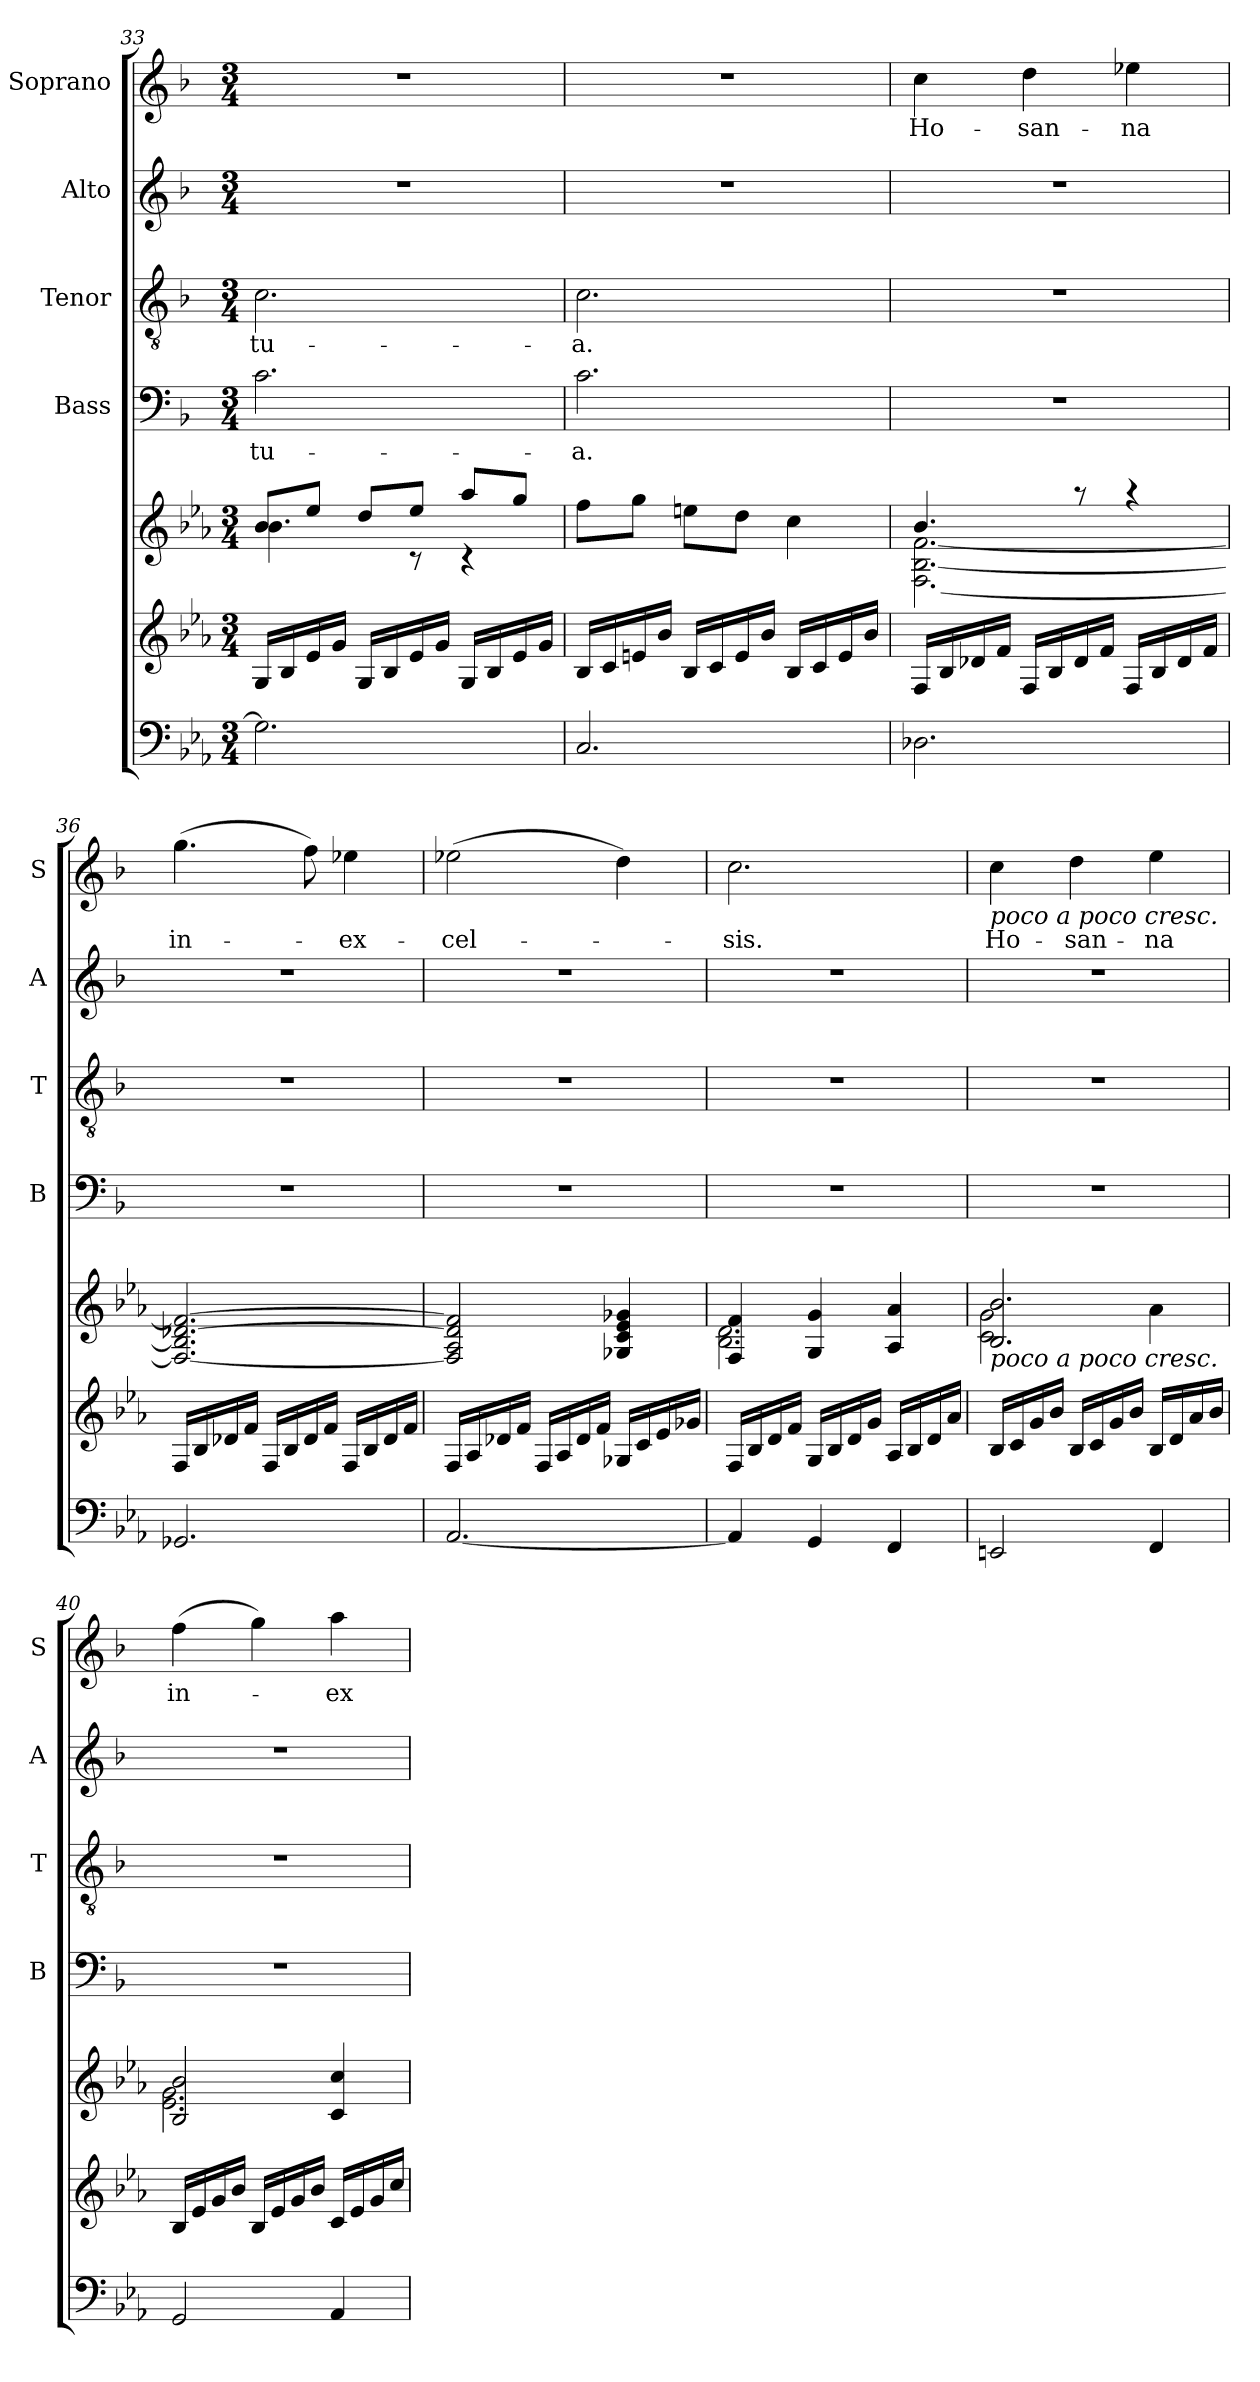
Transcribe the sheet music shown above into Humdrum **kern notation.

**kern	**kern	**kern	**kern	**text	**kern	**text	**kern	**kern	**text
*part6	*part5	*part5	*part4	*part4	*part3	*part3	*part2	*part1	*part1
*staff7	*staff6	*staff5	*staff4	*staff4	*staff3	*staff3	*staff2	*staff1	*staff1
*	*	*	*I"Bass	*	*I"Tenor	*	*I"Alto	*I"Soprano	*
*	*	*	*I'B	*	*I'T	*	*I'A	*I'S	*
*clefF4	*clefG2	*clefG2	*clefF4	*	*clefGv2	*	*clefG2	*clefG2	*
*	*	*	*ITrd1c2	*	*ITrd1c2	*	*ITrd1c2	*ITrd1c2	*
*k[b-e-a-]	*k[b-e-a-]	*k[b-e-a-]	*k[b-e-a-]	*	*k[b-e-a-]	*	*k[b-e-a-]	*k[b-e-a-]	*
*E-:	*E-:	*E-:	*E-:	*	*E-:	*	*E-:	*E-:	*
*M3/4	*M3/4	*M3/4	*M3/4	*	*M3/4	*	*M3/4	*M3/4	*
=33	=33	=33	=33	=33	=33	=33	=33	=33	=33
*	*	*^	*	*	*	*	*	*	*
2.G\]	16G/LL	8b-/L	4.b-\	2.B-\	tu-	2.B-\	tu-	2.r	2.r	.
.	16B-/	.	.	.	.	.	.	.	.	.
.	16e-/	8ee-/J	.	.	.	.	.	.	.	.
.	16g/JJ	.	.	.	.	.	.	.	.	.
.	16G/LL	8dd/L	.	.	.	.	.	.	.	.
.	16B-/	.	.	.	.	.	.	.	.	.
.	16e-/	8ee-/J	8rc	.	.	.	.	.	.	.
.	16g/JJ	.	.	.	.	.	.	.	.	.
.	16G/LL	8aa-/L	4rc	.	.	.	.	.	.	.
.	16B-/	.	.	.	.	.	.	.	.	.
.	16e-/	8gg/J	.	.	.	.	.	.	.	.
.	16g/JJ	.	.	.	.	.	.	.	.	.
*	*	*v	*v	*	*	*	*	*	*	*
=34	=34	=34	=34	=34	=34	=34	=34	=34	=34
2.C/	16B-/LL	8ff\L	2.B-\	-a.	2.B-\	-a.	2.r	2.r	.
.	16c/	.	.	.	.	.	.	.	.
.	16en/	8gg\J	.	.	.	.	.	.	.
.	16b-/JJ	.	.	.	.	.	.	.	.
.	16B-/LL	8een\L	.	.	.	.	.	.	.
.	16c/	.	.	.	.	.	.	.	.
.	16e/	8dd\J	.	.	.	.	.	.	.
.	16b-/JJ	.	.	.	.	.	.	.	.
.	16B-/LL	4cc\	.	.	.	.	.	.	.
.	16c/	.	.	.	.	.	.	.	.
.	16e/	.	.	.	.	.	.	.	.
.	16b-/JJ	.	.	.	.	.	.	.	.
=35	=35	=35	=35	=35	=35	=35	=35	=35	=35
*	*	*^	*	*	*	*	*	*	*
2.D-X\	16F/LL	4.b-/	[<2.F\ [<2.B-\ [<2.f\	2.r	.	2.r	.	2.r	4b-\	Ho-
.	16B-/	.	.	.	.	.	.	.	.	.
.	16d-X/	.	.	.	.	.	.	.	.	.
.	16f/JJ	.	.	.	.	.	.	.	.	.
.	16F/LL	.	.	.	.	.	.	.	4cc\	-san-
.	16B-/	.	.	.	.	.	.	.	.	.
.	16d-/	8raa	.	.	.	.	.	.	.	.
.	16f/JJ	.	.	.	.	.	.	.	.	.
.	16F/LL	4raa	.	.	.	.	.	.	4dd-X\	-na
.	16B-/	.	.	.	.	.	.	.	.	.
.	16d-/	.	.	.	.	.	.	.	.	.
.	16f/JJ	.	.	.	.	.	.	.	.	.
*	*	*v	*v	*	*	*	*	*	*	*
!!LO:LB:g=z
=36	=36	=36	=36	=36	=36	=36	=36	=36	=36
2.GG-X/	16F/LL	2.F/_ 2.B-/] [2.d-X/ 2.f/_	2.r	.	2.r	.	2.r	(4.ff\	in-
.	16B-/	.	.	.	.	.	.	.	.
.	16d-X/	.	.	.	.	.	.	.	.
.	16f/JJ	.	.	.	.	.	.	.	.
.	16F/LL	.	.	.	.	.	.	.	.
.	16B-/	.	.	.	.	.	.	.	.
.	16d-/	.	.	.	.	.	.	8ee-\)	.
.	16f/JJ	.	.	.	.	.	.	.	.
.	16F/LL	.	.	.	.	.	.	4dd-X\	-ex-
.	16B-/	.	.	.	.	.	.	.	.
.	16d-/	.	.	.	.	.	.	.	.
.	16f/JJ	.	.	.	.	.	.	.	.
=37	=37	=37	=37	=37	=37	=37	=37	=37	=37
[2.AA-/	16F/LL	2F/] 2A-/ 2d-/] 2f/]	2.r	.	2.r	.	2.r	(2dd-X\	-cel-
.	16A-/	.	.	.	.	.	.	.	.
.	16d-X/	.	.	.	.	.	.	.	.
.	16f/JJ	.	.	.	.	.	.	.	.
.	16F/LL	.	.	.	.	.	.	.	.
.	16A-/	.	.	.	.	.	.	.	.
.	16d-/	.	.	.	.	.	.	.	.
.	16f/JJ	.	.	.	.	.	.	.	.
.	16G-X/LL	4G-X/ 4c/ 4e-/ 4g-X/	.	.	.	.	.	4cc\)	.
.	16c/	.	.	.	.	.	.	.	.
.	16e-/	.	.	.	.	.	.	.	.
.	16g-X/JJ	.	.	.	.	.	.	.	.
=38	=38	=38	=38	=38	=38	=38	=38	=38	=38
*	*	*^	*	*	*	*	*	*	*
4AA-/]	16F/LL	4F/ 4f/	2.B-\ 2.d\	2.r	.	2.r	.	2.r	2.b-\	-sis.
.	16B-/	.	.	.	.	.	.	.	.	.
.	16d/	.	.	.	.	.	.	.	.	.
.	16f/JJ	.	.	.	.	.	.	.	.	.
4GG/	16G/LL	4G/ 4g/	.	.	.	.	.	.	.	.
.	16B-/	.	.	.	.	.	.	.	.	.
.	16d/	.	.	.	.	.	.	.	.	.
.	16g/JJ	.	.	.	.	.	.	.	.	.
4FF/	16A-/LL	4A-/ 4a-/	.	.	.	.	.	.	.	.
.	16B-/	.	.	.	.	.	.	.	.	.
.	16d/	.	.	.	.	.	.	.	.	.
.	16a-/JJ	.	.	.	.	.	.	.	.	.
=39	=39	=39	=39	=39	=39	=39	=39	=39	=39	=39
!	!	!	!	!	!	!	!	!	!LO:TX:b:i:t=poco a poco cresc.	!
!	!	!LO:TX:b:i:t=poco a poco cresc.	!	!	!	!	!	!	!	!
2EEn/	16B-/LL	2.B-/ 2.b-/	2c\ 2g\	2.r	.	2.r	.	2.r	4b-\	Ho-
.	16c/	.	.	.	.	.	.	.	.	.
.	16g/	.	.	.	.	.	.	.	.	.
.	16b-/JJ	.	.	.	.	.	.	.	.	.
.	16B-/LL	.	.	.	.	.	.	.	4cc\	-san-
.	16c/	.	.	.	.	.	.	.	.	.
.	16g/	.	.	.	.	.	.	.	.	.
.	16b-/JJ	.	.	.	.	.	.	.	.	.
4FF/	16B-/LL	.	4a-\	.	.	.	.	.	4dd\	-na
.	16d/	.	.	.	.	.	.	.	.	.
.	16a-/	.	.	.	.	.	.	.	.	.
.	16b-/JJ	.	.	.	.	.	.	.	.	.
=40	=40	=40	=40	=40	=40	=40	=40	=40	=40	=40
2GG/	16B-/LL	2B-/ 2b-/	2.e-\ 2.g\	2.r	.	2.r	.	2.r	(4ee-\	in-
.	16e-/	.	.	.	.	.	.	.	.	.
.	16g/	.	.	.	.	.	.	.	.	.
.	16b-/JJ	.	.	.	.	.	.	.	.	.
.	16B-/LL	.	.	.	.	.	.	.	4ff\)	.
.	16e-/	.	.	.	.	.	.	.	.	.
.	16g/	.	.	.	.	.	.	.	.	.
.	16b-/JJ	.	.	.	.	.	.	.	.	.
4AA-/	16c/LL	4c/ 4cc/	.	.	.	.	.	.	4gg\	-ex-
.	16e-/	.	.	.	.	.	.	.	.	.
.	16g/	.	.	.	.	.	.	.	.	.
.	16cc/JJ	.	.	.	.	.	.	.	.	.
*	*	*v	*v	*	*	*	*	*	*	*
=	=	=	=	=	=	=	=	=	=
*-	*-	*-	*-	*-	*-	*-	*-	*-	*-
